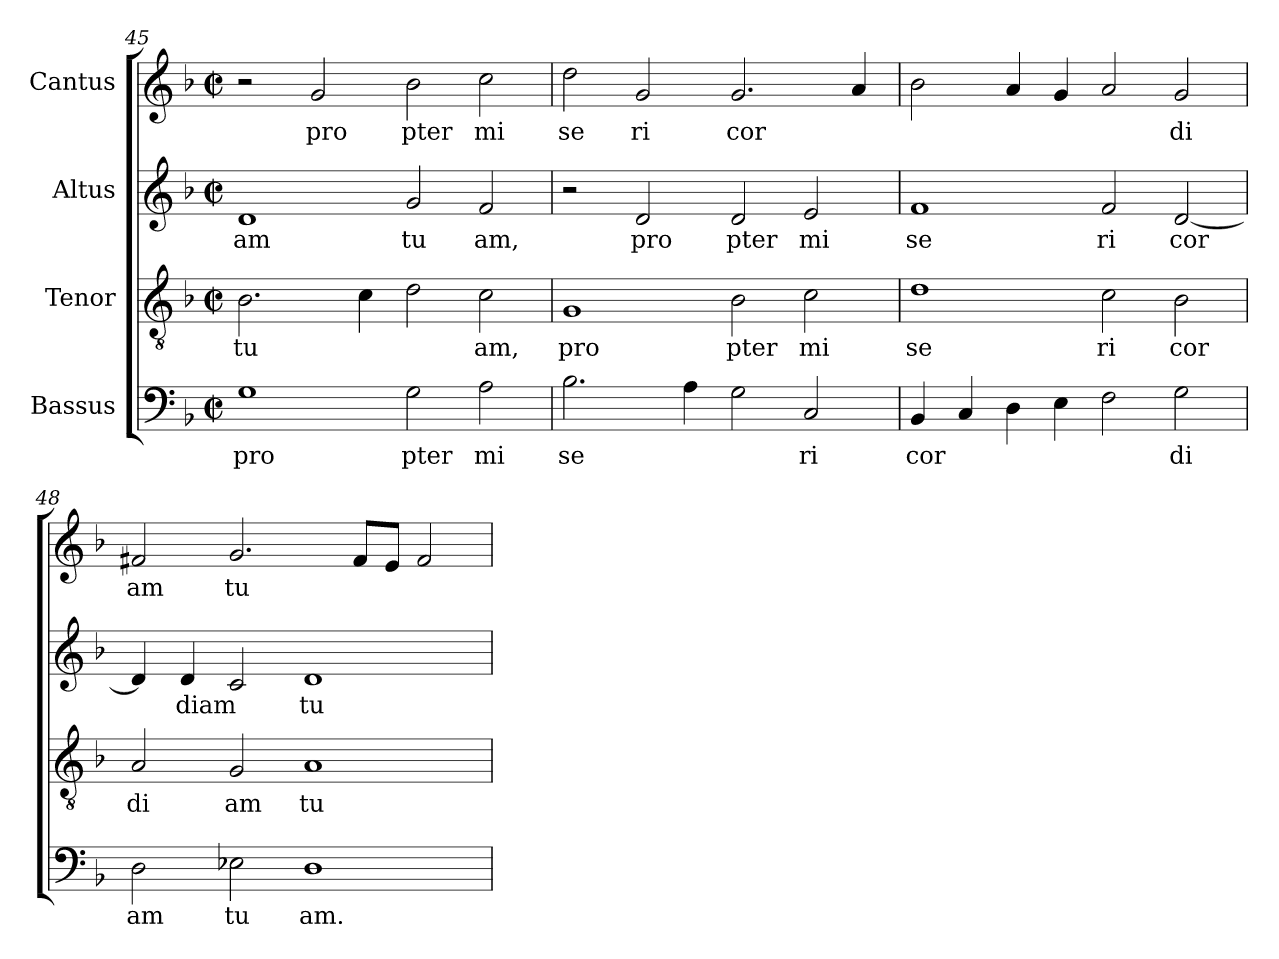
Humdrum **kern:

**kern	**text	**kern	**text	**kern	**text	**kern	**text
*part4	*part4	*part3	*part3	*part2	*part2	*part1	*part1
*staff4	*staff4	*staff3	*staff3	*staff2	*staff2	*staff1	*staff1
*I"Bassus	*	*I"Tenor	*	*I"Altus	*	*I"Cantus	*
*clefF4	*	*clefGv2	*	*clefG2	*	*clefG2	*
*k[b-]	*	*k[b-]	*	*k[b-]	*	*k[b-]	*
*F:	*	*F:	*	*F:	*	*F:	*
*M2/2	*	*M2/2	*	*M2/2	*	*M2/2	*
*met(c|)	*	*met(c|)	*	*met(c|)	*	*met(c|)	*
=45	=45	=45	=45	=45	=45	=45	=45
!	!LO:LY:b:cj	!	!LO:LY:b:cj	!	!LO:LY:b:cj	!	!
1G	pro	2.B-\	tu	1d	am	2r	.
!	!	!	!	!	!	!	!LO:LY:b:cj
.	.	.	.	.	.	2g/	pro
.	.	4c\	.	.	.	.	.
!	!LO:LY:b:cj	!	!	!	!LO:LY:b:cj	!	!LO:LY:b:cj
2G\	pter	2d\	.	2g/	tu	2b-\	pter
!	!LO:LY:b:cj	!	!LO:LY:b:cj	!	!LO:LY:b:cj	!	!LO:LY:b:cj
2A\	mi	2c\	am,	2f/	am,	2cc\	mi
=46	=46	=46	=46	=46	=46	=46	=46
!	!LO:LY:b:cj	!	!LO:LY:b:cj	!	!	!	!LO:LY:b:cj
2.B-\	se	1G	pro	2r	.	2dd\	se
!	!	!	!	!	!LO:LY:b:cj	!	!LO:LY:b:cj
.	.	.	.	2d/	pro	2g/	ri
4A\	.	.	.	.	.	.	.
!	!	!	!LO:LY:b:cj	!	!LO:LY:b:cj	!	!LO:LY:b
2G\	.	2B-\	pter	2d/	pter	2.g/	cor
!	!LO:LY:b:cj	!	!LO:LY:b:cj	!	!LO:LY:b:cj	!	!
2C/	ri	2c\	mi	2e/	mi	.	.
.	.	.	.	.	.	4a/	.
=47	=47	=47	=47	=47	=47	=47	=47
!	!LO:LY:b	!	!LO:LY:b:cj	!	!LO:LY:b:cj	!	!
4BB-/	cor	1d	se	1f	se	2b-\	.
4C/	.	.	.	.	.	.	.
4D\	.	.	.	.	.	4a/	.
4E\	.	.	.	.	.	4g/	.
!	!	!	!LO:LY:b:cj	!	!LO:LY:b:cj	!	!
2F\	.	2c\	ri	2f/	ri	2a/	.
!	!LO:LY:b:cj	!	!LO:LY:b:cj	!	!LO:LY:b	!	!LO:LY:b:cj
2G\	di	2B-\	cor	[<2d/	cor	2g/	di
=48	=48	=48	=48	=48	=48	=48	=48
!	!LO:LY:b:cj	!	!LO:LY:b:cj	!	!	!	!LO:LY:b:cj
2D\	am	2A/	di	4d/]	.	2f#X/	am
!	!	!	!	!	!LO:LY:b	!	!
.	.	.	.	4d/	diam	.	.
!	!LO:LY:b:cj	!	!LO:LY:b:cj	!	!	!	!LO:LY:b:cj
2E-X\	tu	2G/	am	2c/	.	2.g/	tu
!	!LO:LY:b:cj	!	!LO:LY:b:cj	!	!LO:LY:b:cj	!	!
1D	am.	1A	tu	1d	tu	.	.
.	.	.	.	.	.	8f#/L	.
.	.	.	.	.	.	8e/J	.
.	.	.	.	.	.	2f#/	.
=	=	=	=	=	=	=	=
*-	*-	*-	*-	*-	*-	*-	*-
